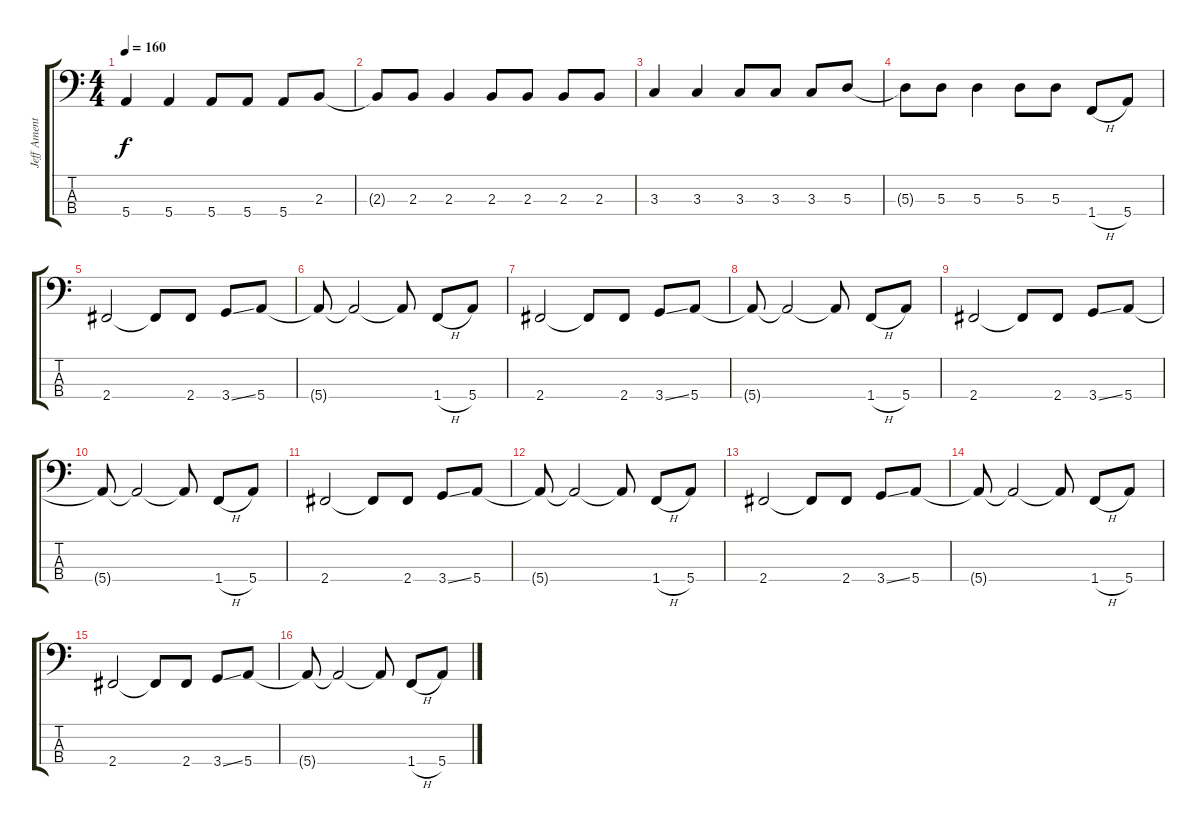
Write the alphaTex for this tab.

\track ("Jeff Ament" "Jeff Ament") {instrument electricbassfinger}
\staff {score tabs}
\tuning (G2 D2 A1 E1) {hide}
\ts (4 4)
\tempo 160
\clef f4
\ks c
5.4.4{dy f} 5.4.4 5.4.8 5.4.8 5.4.8 2.3.8 |
2.3{t}.8 2.3.8 2.3.4 2.3.8 2.3.8 2.3.8 2.3.8 |
3.3.4 3.3.4 3.3.8 3.3.8 3.3.8 5.3.8 |
5.3{t}.8 5.3.8 5.3.4 5.3.8 5.3.8 1.4{h}.8 5.4.8 |
2.4.2 2.4{t}.8 2.4.8 3.4{ss}.8 5.4.8 |
5.4{t}.8 5.4{t}.2 5.4{t}.8 1.4{h}.8 5.4.8 |
2.4.2 2.4{t}.8 2.4.8 3.4{ss}.8 5.4.8 |
5.4{t}.8 5.4{t}.2 5.4{t}.8 1.4{h}.8 5.4.8 |
2.4.2 2.4{t}.8 2.4.8 3.4{ss}.8 5.4.8 |
5.4{t}.8 5.4{t}.2 5.4{t}.8 1.4{h}.8 5.4.8 |
2.4.2 2.4{t}.8 2.4.8 3.4{ss}.8 5.4.8 |
5.4{t}.8 5.4{t}.2 5.4{t}.8 1.4{h}.8 5.4.8 |
2.4.2 2.4{t}.8 2.4.8 3.4{ss}.8 5.4.8 |
5.4{t}.8 5.4{t}.2 5.4{t}.8 1.4{h}.8 5.4.8 |
2.4.2 2.4{t}.8 2.4.8 3.4{ss}.8 5.4.8 |
5.4{t}.8 5.4{t}.2 5.4{t}.8 1.4{h}.8 5.4.8
